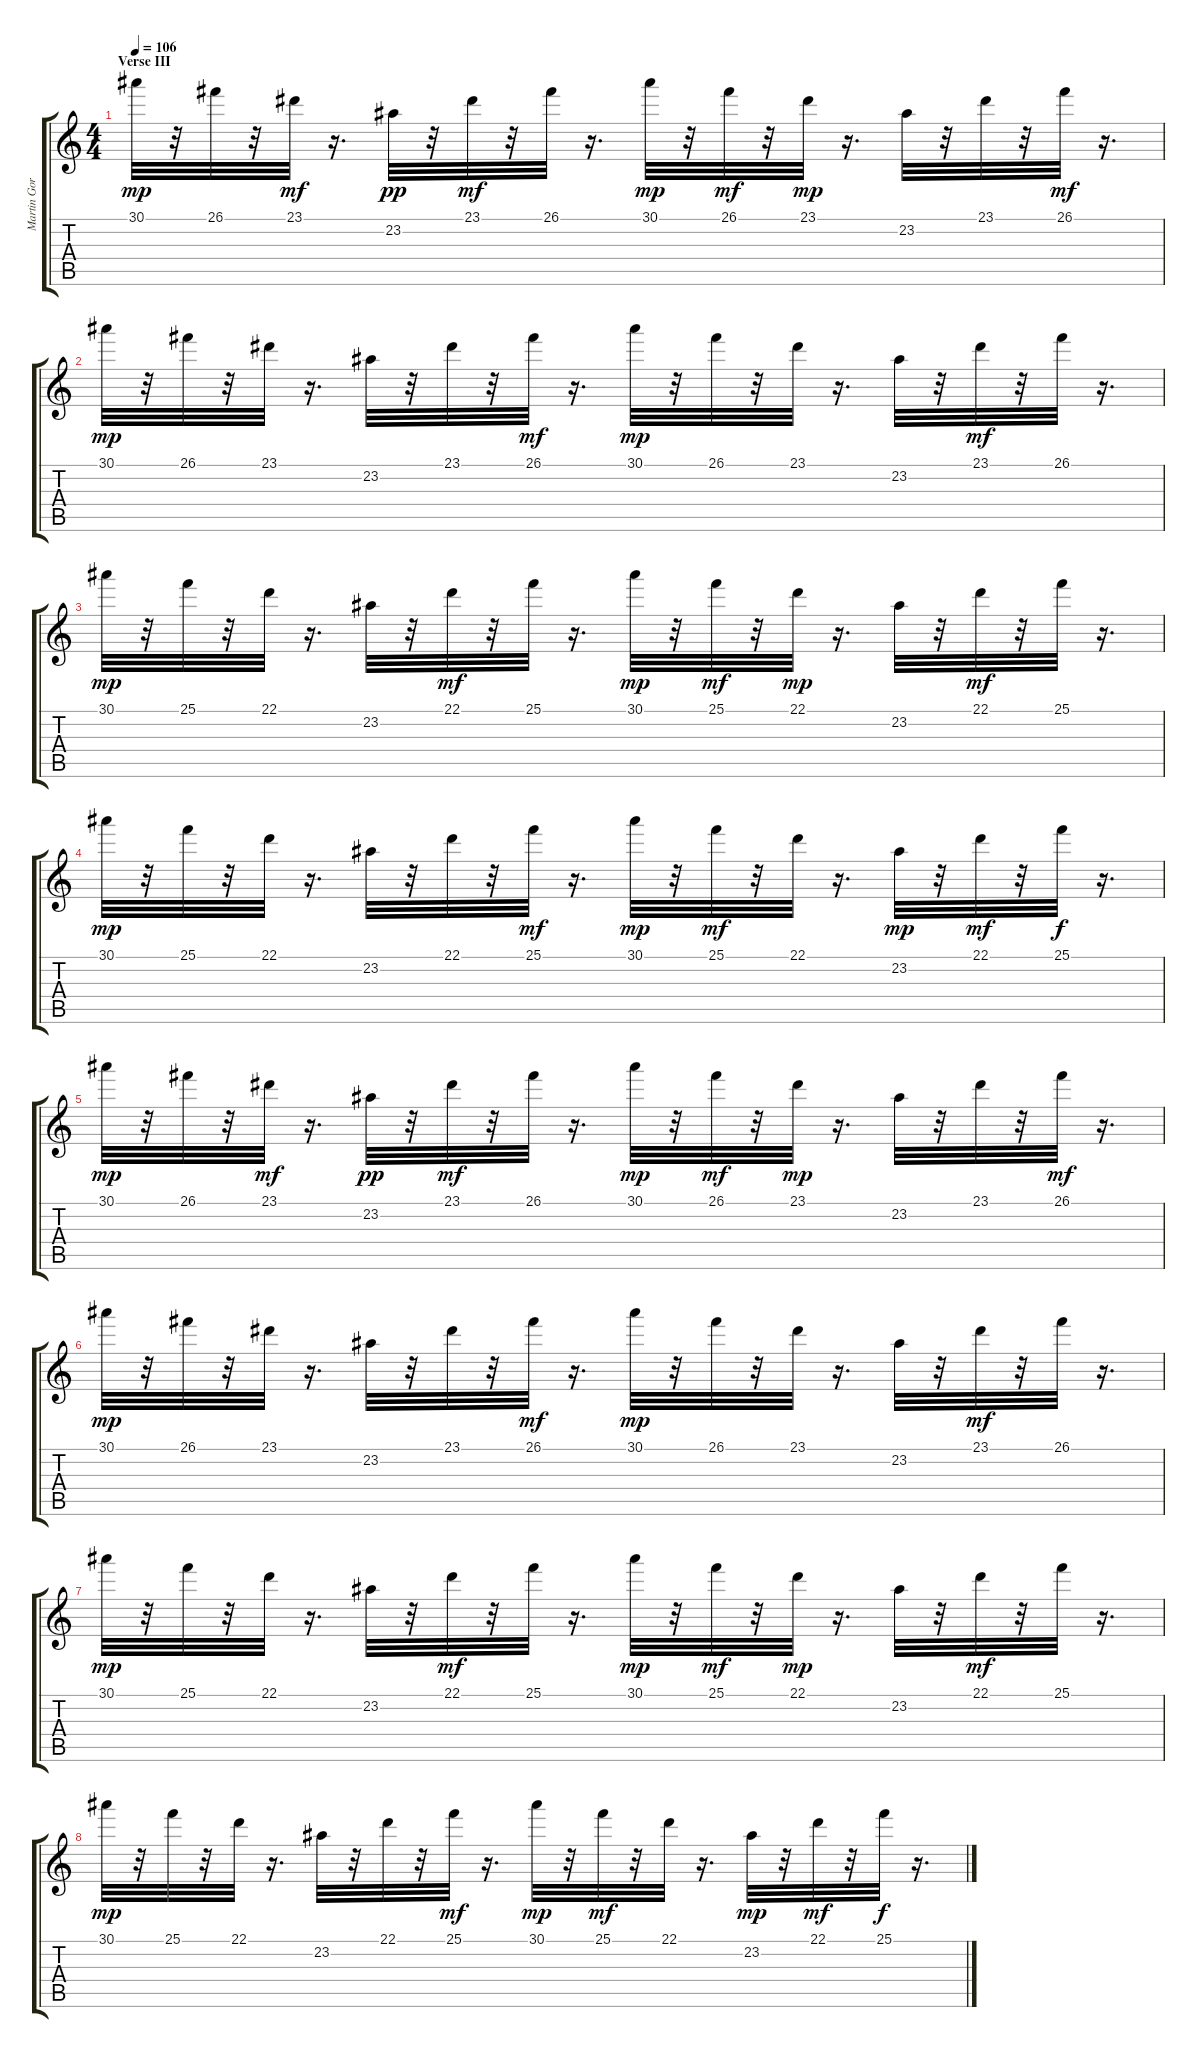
\track ("Martin Gore - Keyboard IV" "Martin Gor") {instrument pad2warm}
\staff {score tabs}
\tuning (E4 B3 G3 D3 A2 E2) {hide}
\ts (4 4)
\section ("" "Verse III")
\tempo 106
\clef g2
\ks c
30.1.32{dy mp volume 8 balance 7 instrument musicbox} r.32 26.1.32 r.32 23.1.32{dy mf} r.16{d} 23.2.32{dy pp} r.32 23.1.32{dy mf} r.32 26.1.32 r.16{d} 30.1.32{dy mp} r.32 26.1.32{dy mf} r.32 23.1.32{dy mp} r.16{d} 23.2.32 r.32 23.1.32 r.32 26.1.32{dy mf} r.16{d} |
30.1.32{dy mp} r.32 26.1.32 r.32 23.1.32 r.16{d} 23.2.32 r.32 23.1.32 r.32 26.1.32{dy mf} r.16{d} 30.1.32{dy mp} r.32 26.1.32 r.32 23.1.32 r.16{d} 23.2.32 r.32 23.1.32{dy mf} r.32 26.1.32 r.16{d} |
30.1.32{dy mp} r.32 25.1.32 r.32 22.1.32 r.16{d} 23.2.32 r.32 22.1.32{dy mf} r.32 25.1.32 r.16{d} 30.1.32{dy mp} r.32 25.1.32{dy mf} r.32 22.1.32{dy mp} r.16{d} 23.2.32 r.32 22.1.32{dy mf} r.32 25.1.32 r.16{d} |
30.1.32{dy mp} r.32 25.1.32 r.32 22.1.32 r.16{d} 23.2.32 r.32 22.1.32 r.32 25.1.32{dy mf} r.16{d} 30.1.32{dy mp} r.32 25.1.32{dy mf} r.32 22.1.32 r.16{d} 23.2.32{dy mp} r.32 22.1.32{dy mf} r.32 25.1.32{dy f} r.16{d} |
30.1.32{dy mp} r.32 26.1.32 r.32 23.1.32{dy mf} r.16{d} 23.2.32{dy pp} r.32 23.1.32{dy mf} r.32 26.1.32 r.16{d} 30.1.32{dy mp} r.32 26.1.32{dy mf} r.32 23.1.32{dy mp} r.16{d} 23.2.32 r.32 23.1.32 r.32 26.1.32{dy mf} r.16{d} |
30.1.32{dy mp} r.32 26.1.32 r.32 23.1.32 r.16{d} 23.2.32 r.32 23.1.32 r.32 26.1.32{dy mf} r.16{d} 30.1.32{dy mp} r.32 26.1.32 r.32 23.1.32 r.16{d} 23.2.32 r.32 23.1.32{dy mf} r.32 26.1.32 r.16{d} |
30.1.32{dy mp} r.32 25.1.32 r.32 22.1.32 r.16{d} 23.2.32 r.32 22.1.32{dy mf} r.32 25.1.32 r.16{d} 30.1.32{dy mp} r.32 25.1.32{dy mf} r.32 22.1.32{dy mp} r.16{d} 23.2.32 r.32 22.1.32{dy mf} r.32 25.1.32 r.16{d} |
30.1.32{dy mp} r.32 25.1.32 r.32 22.1.32 r.16{d} 23.2.32 r.32 22.1.32 r.32 25.1.32{dy mf} r.16{d} 30.1.32{dy mp} r.32 25.1.32{dy mf} r.32 22.1.32 r.16{d} 23.2.32{dy mp} r.32 22.1.32{dy mf} r.32 25.1.32{dy f} r.16{d}
